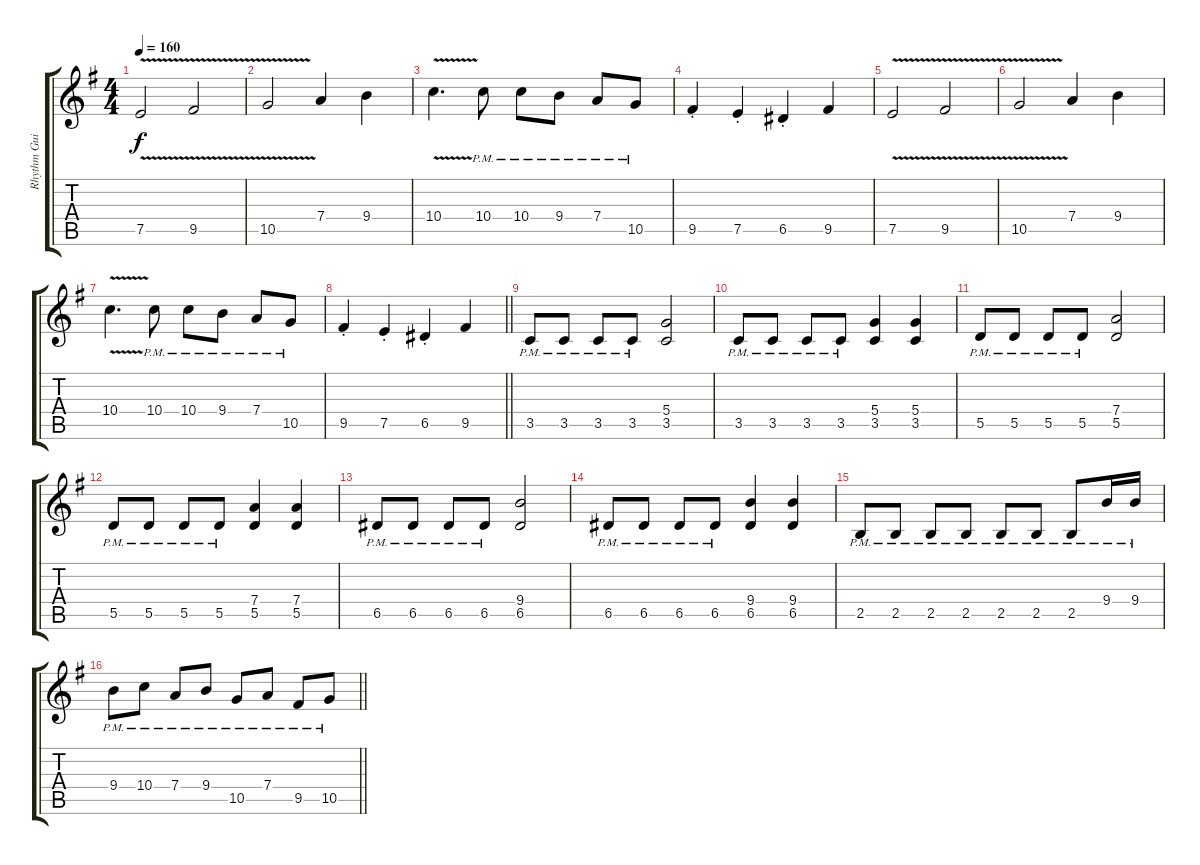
\track ("Rhythm Guitar 1: Henrik Juhano" "Rhythm Gui") {instrument distortionguitar}
\staff {score tabs}
\tuning (E4 B3 G3 D3 A2 E2) {hide}
\ts (4 4)
\tempo 160
\clef g2
\ks eminor
7.5{v}.2{dy f} 9.5{v}.2 |
10.5{v}.2 7.4.4 9.4.4 |
10.4{v}.4{d} 10.4{pm}.8 10.4{pm}.8 9.4{pm}.8 7.4{pm}.8 10.5{pm}.8 |
9.5{st}.4 7.5{st}.4 6.5{st}.4 9.5.4 |
7.5{v}.2 9.5{v}.2 |
10.5{v}.2 7.4.4 9.4.4 |
10.4{v}.4{d} 10.4{pm}.8 10.4{pm}.8 9.4{pm}.8 7.4{pm}.8 10.5{pm}.8 |
\barLineRight lightlight
9.5{st}.4 7.5{st}.4 6.5{st}.4 9.5.4 |
3.5{pm}.8 3.5{pm}.8 3.5{pm}.8 3.5{pm}.8 (5.4 3.5).2 |
3.5{pm}.8 3.5{pm}.8 3.5{pm}.8 3.5{pm}.8 (5.4 3.5).4 (5.4 3.5).4 |
5.5{pm}.8 5.5{pm}.8 5.5{pm}.8 5.5{pm}.8 (7.4 5.5).2 |
5.5{pm}.8 5.5{pm}.8 5.5{pm}.8 5.5{pm}.8 (7.4 5.5).4 (7.4 5.5).4 |
6.5{pm}.8 6.5{pm}.8 6.5{pm}.8 6.5{pm}.8 (9.4 6.5).2 |
6.5{pm}.8 6.5{pm}.8 6.5{pm}.8 6.5{pm}.8 (9.4 6.5).4 (9.4 6.5).4 |
2.5{pm}.8 2.5{pm}.8 2.5{pm}.8 2.5{pm}.8 2.5{pm}.8 2.5{pm}.8 2.5{pm}.8 9.4{pm}.16 9.4{pm}.16 |
\barLineRight lightlight
9.4{pm}.8 10.4{pm}.8 7.4{pm}.8 9.4{pm}.8 10.5{pm}.8 7.4{pm}.8 9.5{pm}.8 10.5{pm}.8
